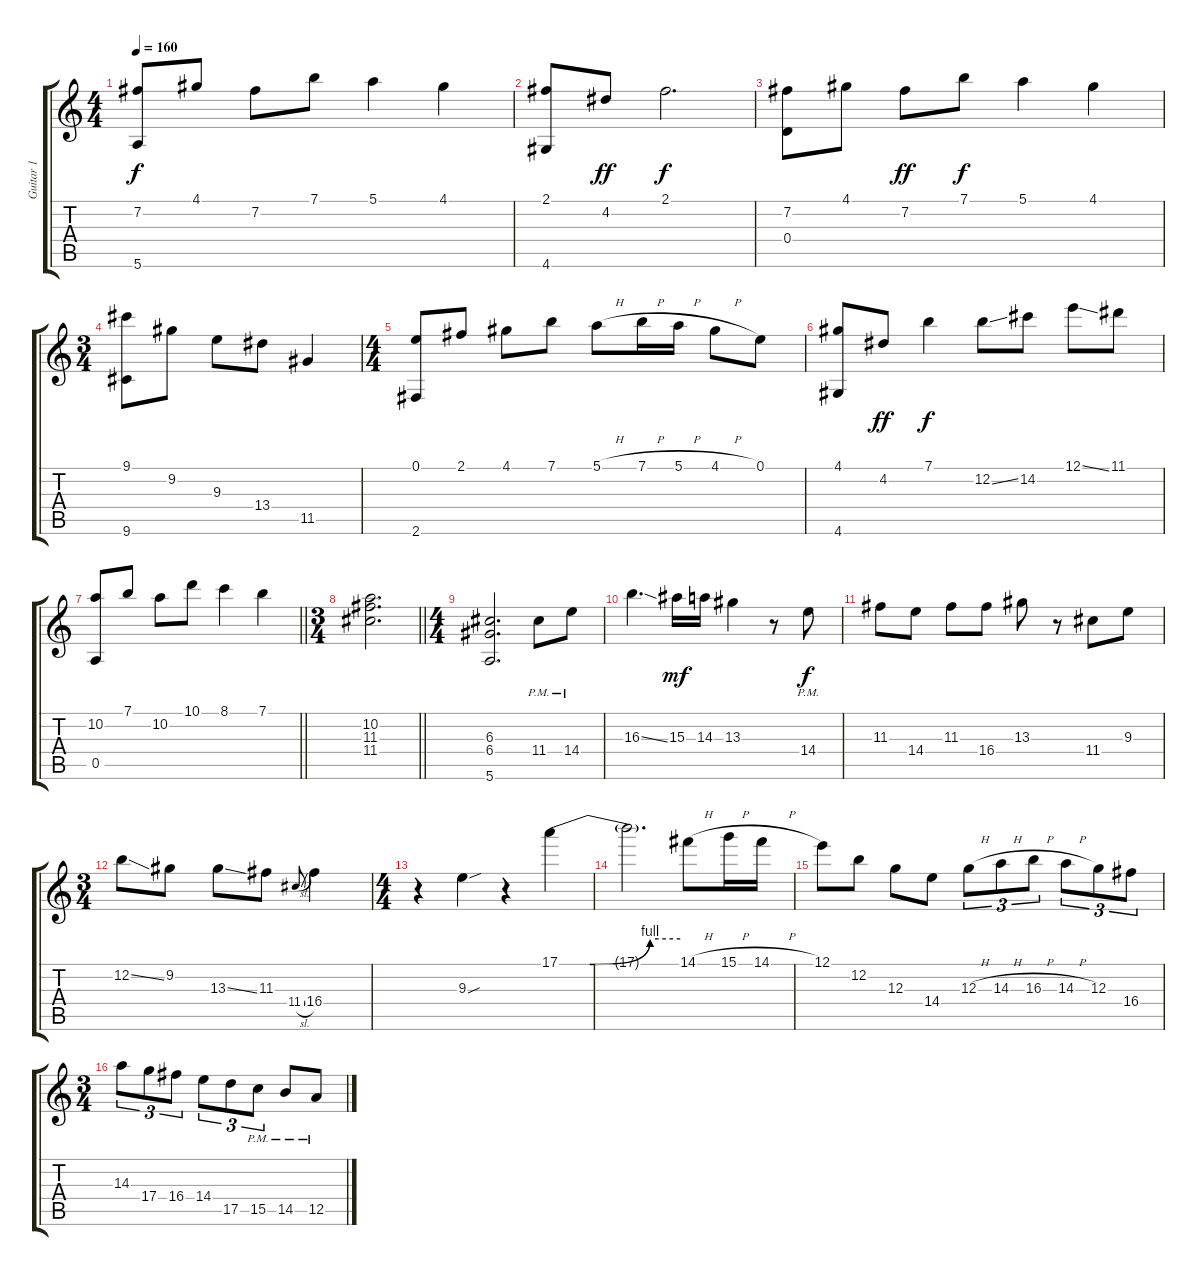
\track ("Guitar 1" "Guitar 1") {instrument electricguitarclean}
\staff {score tabs}
\tuning (E4 B3 G3 D3 A2 E2) {hide}
\ts (4 4)
\tempo 160
\clef g2
\ks c
(7.2 5.6).8{dy f} 4.1.8 7.2.8 7.1.8 5.1.4 4.1.4 |
(2.1 4.6).8 4.2.8{dy ff} 2.1.2{d dy f} |
(7.2 0.4).8 4.1.8 7.2.8{dy ff} 7.1.8{dy f} 5.1.4 4.1.4 |
\ts (3 4)
(9.1 9.6).8 9.2.8 9.3.8 13.4.8 11.5.4 |
\ts (4 4)
(0.1 2.6).8 2.1.8 4.1.8 7.1.8 5.1{h}.8 7.1{h}.16 5.1{h}.16 4.1{h}.8 0.1.8 |
(4.1 4.6).8 4.2.8{dy ff} 7.1.4{dy f} 12.2{ss}.8 14.2.8 12.1{ss}.8 11.1.8 |
\barLineRight lightlight
(10.2 0.5).8 7.1.8 10.2.8 10.1.8 8.1.4 7.1.4 |
\ts (3 4)
\barLineRight lightlight
(10.2 11.3 11.4).2{d} |
\ts (4 4)
(6.3 6.4 5.6).2{d} 11.4{pm}.8{instrument overdrivenguitar} 14.4{pm}.8 |
16.3{ss}.4{d} 15.3.16{dy mf} 14.3.16 13.3.4 r.8 14.4{pm}.8{dy f} |
11.3.8 14.4.8 11.3.8 16.4.8 13.3.8 r.8 11.4.8 9.3.8 |
\ts (3 4)
12.2{ss}.8 9.2.8 13.3{ss}.8 11.3.8 11.4{sl}.8{gr onbeat} 16.4.4 |
\ts (4 4)
r.4 9.3{sou}.4 r.4 17.1{be (custom 0 0 15 0 45 4 60 4)}.4 |
17.1{t}.2{d} 14.1{h}.8 15.1{h}.16 14.1{h}.16 |
12.1.8 12.2.8 12.3.8 14.4.8 12.3{h}.8{tu (3 2)} 14.3{h}.8{tu (3 2)} 16.3{h}.8{tu (3 2)} 14.3{h}.8{tu (3 2)} 12.3.8{tu (3 2)} 16.4.8{tu (3 2)} |
\ts (3 4)
14.3.8{tu (3 2)} 17.4.8{tu (3 2)} 16.4.8{tu (3 2)} 14.4.8{tu (3 2)} 17.5.8{tu (3 2)} 15.5{pm}.8{tu (3 2)} 14.5{pm}.8 12.5{pm}.8
